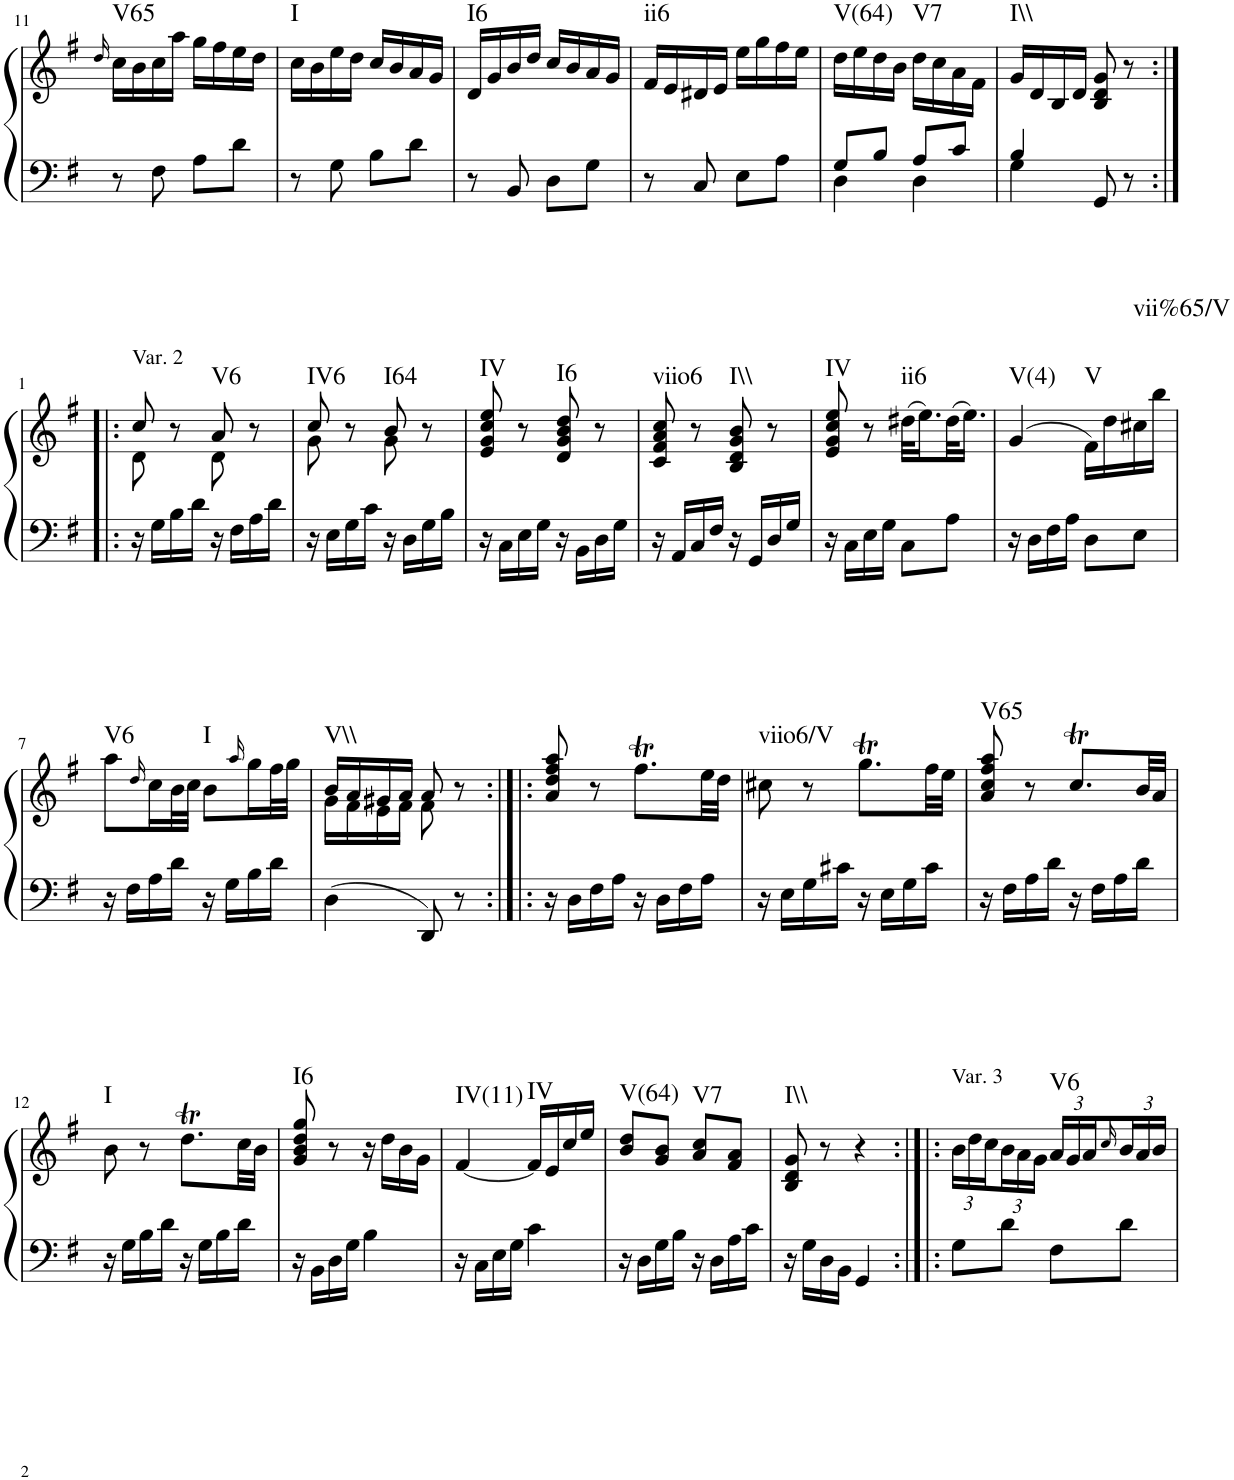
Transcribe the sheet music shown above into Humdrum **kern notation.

**kern	**kern	**harte
*part1	*part1	*part1
*staff2	*staff1	*
*I"Piano	*	*
*I'Pno.	*	*
!!LO:PB:g=z
*clefF4	*clefG2	*
*k[f#]	*k[f#]	*
*M2/4	*M2/4	*
=11	=11	=11
.	16qdd/	.
!	!	!LO:H:kt=V65
8r	16cc\LL	N
.	16b\	.
8F#\	16cc\	.
.	16aa\JJ	.
8A\L	16gg\LL	.
.	16ff#\	.
8d\J	16ee\	.
.	16dd\JJ	.
=12	=12	=12
!	!	!LO:H:kt=I
8r	16cc\LL	N
.	16b\	.
8G\	16ee\	.
.	16dd\JJ	.
8B\L	16cc/LL	.
.	16b/	.
8d\J	16a/	.
.	16g/JJ	.
=13	=13	=13
!	!	!LO:H:kt=I6
8r	16d/LL	N
.	16g/	.
8BB/	16b/	.
.	16dd/JJ	.
8D\L	16cc/LL	.
.	16b/	.
8G\J	16a/	.
.	16g/JJ	.
=14	=14	=14
!	!	!LO:H:kt=ii6
8r	16f#/LL	N
.	16e/	.
8C/	16d#X/	.
.	16e/JJ	.
8E\L	16ee\LL	.
.	16gg\	.
8A\J	16ff#\	.
.	16ee\JJ	.
=15	=15	=15
*^	*	*
!	!	!	!LO:H:kt=V(64)
8G/L	4D\	16dd\LL	N
.	.	16ee\	.
8B/J	.	16dd\	.
.	.	16b\JJ	.
!	!	!	!LO:H:kt=V7
8A/L	4D\	16dd\LL	N
.	.	16cc\	.
8c/J	.	16a\	.
.	.	16f#\JJ	.
=16	=16	=16	=16
!	!	!	!LO:H:kt=I\\
4B/	4G\	16g/LL	N
.	.	16d/	.
.	.	16B/	.
.	.	16d/JJ	.
8GG/	4ryy	8B/ 8d/ 8g/	.
8r	.	8r	.
*v	*v	*	*
!!LO:LB:g=z
=1:|!|:	=1:|!|:	=1:|!|:
*	*^	*
!	!LO:TX:a:t=Var. 2	!	!
16r	8cc/	8d\	.
16G\LL	.	.	.
16B\	8r	8ryy	.
16d\JJ	.	.	.
!	!	!	!LO:H:kt=V6
16r	8a/	8d\	N
16F#\LL	.	.	.
16A\	8r	8ryy	.
16d\JJ	.	.	.
=2	=2	=2	=2
!	!	!	!LO:H:kt=IV6
16r	8cc/	8g\	N
16E\LL	.	.	.
16G\	8r	8ryy	.
16c\JJ	.	.	.
!	!	!	!LO:H:kt=I64
16r	8b/	8g\	N
16D\LL	.	.	.
16G\	8r	8ryy	.
16B\JJ	.	.	.
*	*v	*v	*
=3	=3	=3
!	!	!LO:H:kt=IV
16r	8e/ 8g/ 8cc/ 8ee/	N
16C\LL	.	.
16E\	8r	.
16G\JJ	.	.
!	!	!LO:H:kt=I6
16r	8d/ 8g/ 8b/ 8dd/	N
16BB\LL	.	.
16D\	8r	.
16G\JJ	.	.
=4	=4	=4
!	!	!LO:H:kt=viio6
16r	8c/ 8f#/ 8a/ 8cc/	N
16AA/LL	.	.
16C/	8r	.
16F#/JJ	.	.
!	!	!LO:H:kt=I\\
16r	8B/ 8d/ 8g/ 8b/	N
16GG/LL	.	.
16D/	8r	.
16G/JJ	.	.
=5	=5	=5
!	!	!LO:H:kt=IV
16r	8e/ 8g/ 8cc/ 8ee/	N
16C\LL	.	.
16E\	8r	.
16G\JJ	.	.
!	!	!LO:H:kt=ii6
8C\L	(32dd#X\KLL	N
.	16.ee\)	.
8A\J	(32dd#\K	.
.	16.ee\JJ)	.
=6	=6	=6
!	!	!LO:H:kt=V(4)
16r	(4g/	N
16D\LL	.	.
16F#\	.	.
16A\JJ	.	.
!	!	!LO:H:kt=V
8D\L	16f#\LL)	N
.	16dd\	.
!	!	!LO:H:kt=vii%65/V
8E\J	16cc#X\	N
.	16bb\JJ	.
!!LO:LB:g=z
=7	=7	=7
!	!	!LO:H:kt=V6
16r	8aa\L	N
16F#\LL	.	.
.	16qdd/	.
16A\	16cc\L	.
16d\JJ	32b\L	.
.	32cc\JJJ	.
!	!	!LO:H:kt=I
16r	8b\L	N
16G\LL	.	.
.	16qaa/	.
16B\	16gg\L	.
16d\JJ	32ff#\L	.
.	32gg\JJJ	.
=8	=8	=8
*	*^	*
!	!	!	!LO:H:kt=V\\
4D\	16b/LL	16g\LL	N
.	16a/	16f#\	.
.	16g#X/	16e\	.
.	16a/JJ	16f#\JJ	.
8DD/	8a/	8f#\	.
8r	8r	8ryy	.
*	*v	*v	*
=9:|!|:	=9:|!|:	=9:|!|:
16r	8a/ 8dd/ 8ff#/ 8aa/	.
16D\LL	.	.
16F#\	8r	.
16A\JJ	.	.
16r	8.ff#t\L	.
16D\LL	.	.
16F#\	.	.
16A\JJ	32ee\LL	.
.	32dd\JJJ	.
=10	=10	=10
!	!	!LO:H:kt=viio6/V
16r	8cc#X\	N
16E\LL	.	.
16G\	8r	.
16c#X\JJ	.	.
16r	8.ggT\L	.
16E\LL	.	.
16G\	.	.
16c#\JJ	32ff#\LL	.
.	32ee\JJJ	.
=11	=11	=11
!	!	!LO:H:kt=V65
16r	8a/ 8cc/ 8ff#/ 8aa/	N
16F#\LL	.	.
16A\	8r	.
16d\JJ	.	.
16r	8.ccT/L	.
16F#\LL	.	.
16A\	.	.
16d\JJ	32b/LL	.
.	32a/JJJ	.
!!LO:LB:g=z
=12	=12	=12
!	!	!LO:H:kt=I
16r	8b\	N
16G\LL	.	.
16B\	8r	.
16d\JJ	.	.
16r	8.ddT\L	.
16G\LL	.	.
16B\	.	.
16d\JJ	32cc\LL	.
.	32b\JJJ	.
=13	=13	=13
!	!	!LO:H:kt=I6
16r	8g/ 8b/ 8dd/ 8gg/	N
16BB\LL	.	.
16D\	8r	.
16G\JJ	.	.
4B\	16r	.
.	16dd\LL	.
.	16b\	.
.	16g\JJ	.
=14	=14	=14
!	!	!LO:H:kt=IV(11)
16r	[4f#/	N
16C\LL	.	.
16E\	.	.
16G\JJ	.	.
!	!	!LO:H:kt=IV
4c\	16f#/LL]	N
.	16e/	.
.	16cc/	.
.	16ee/JJ	.
=15	=15	=15
!	!	!LO:H:kt=V(64)
16r	8b/ 8dd/L	N
16D\LL	.	.
16G\	8g/ 8b/J	.
16B\JJ	.	.
!	!	!LO:H:kt=V7
16r	8a/ 8cc/L	N
16D\LL	.	.
16A\	8f#/ 8a/J	.
16c\JJ	.	.
=16	=16	=16
!	!	!LO:H:kt=I\\
16r	8B/ 8d/ 8g/	N
16G\LL	.	.
16D\	8r	.
16BB\JJ	.	.
4GG/	4r	.
=1:|!|:	=1:|!|:	=1:|!|:
*	*Xbrackettup	*
!	!LO:TX:a:t=Var. 3	!
8G\L	24b\LL	.
.	24dd\	.
.	24cc\	.
8d\J	24b\	.
.	24a\	.
.	24g\JJ	.
!	!	!LO:H:kt=V6
8F#\L	24a/LL	N
.	24g/	.
.	24a/	.
.	16qcc/	.
8d\J	24b/	.
.	24a/	.
.	24b/JJ	.
=	=	=
*-	*-	*-
